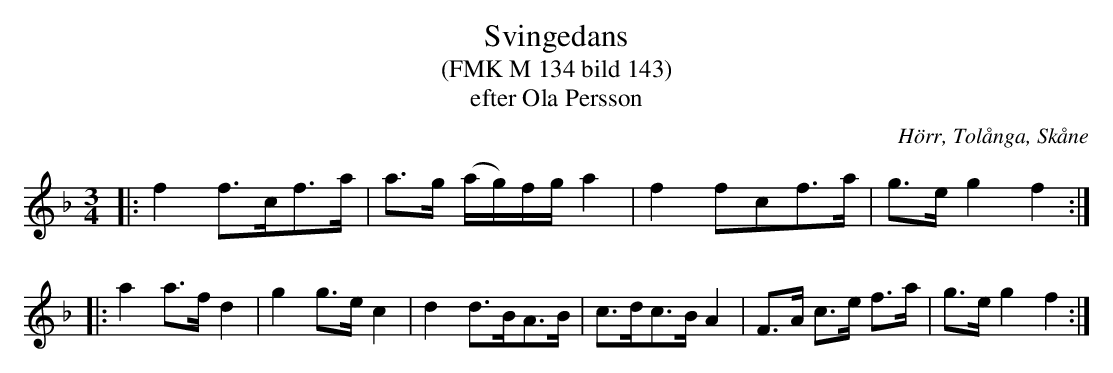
X:1
T:Svingedans
T:(FMK M 134 bild 143)
T:efter Ola Persson
O:Hörr, Tolånga, Skåne
M:3/4
L:1/8
K:F
|: f2 f>cf>a | a>g (a/g/)f/g/ a2 | f2 fcf>a | g>e g2 f2 :|
|: a2 a>f d2 | g2 g>e c2 | d2 d>BA>B | c>dc>B A2 | F>A c>e f>a | g>e g2 f2 :|
